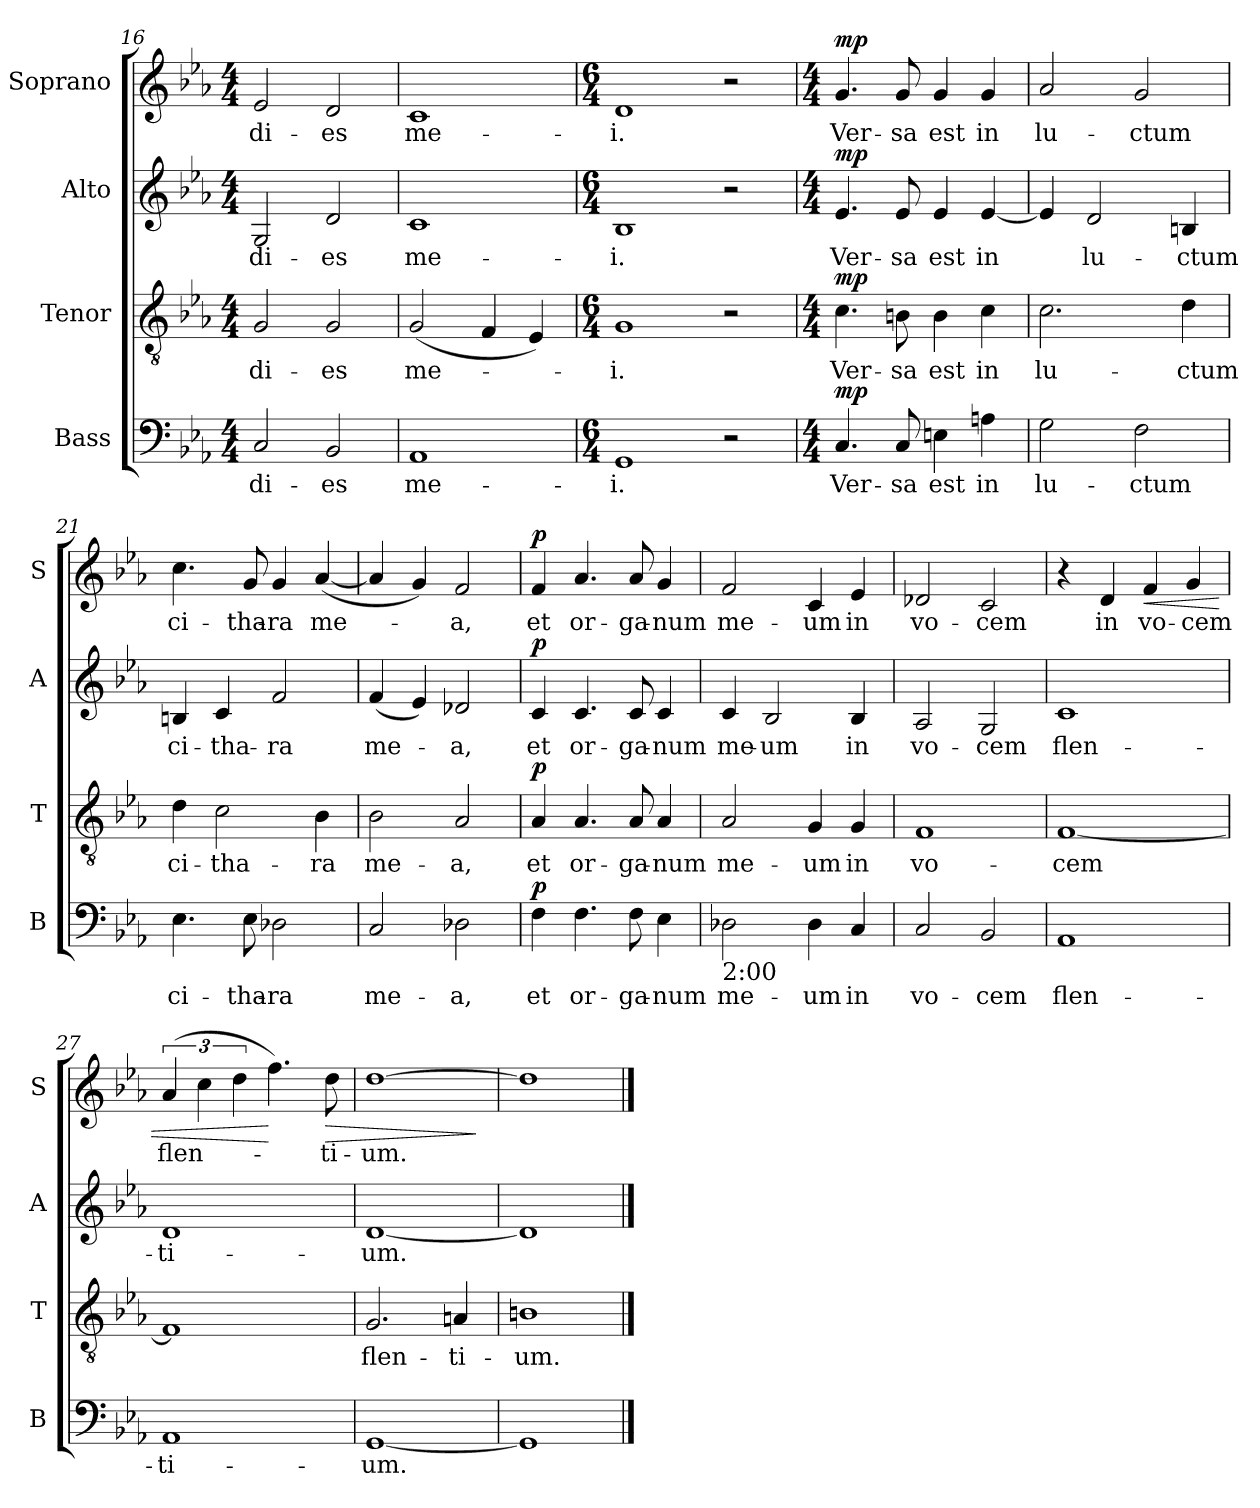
**kern	**text	**dynam	**kern	**text	**dynam	**kern	**text	**dynam	**kern	**text	**dynam
*part4	*part4	*part4	*part3	*part3	*part3	*part2	*part2	*part2	*part1	*part1	*part1
*staff4	*staff4	*staff4	*staff3	*staff3	*staff3	*staff2	*staff2	*staff2	*staff1	*staff1	*staff1
*I"Bass	*	*	*I"Tenor	*	*	*I"Alto	*	*	*I"Soprano	*	*
*I'B	*	*	*I'T	*	*	*I'A	*	*	*I'S	*	*
*clefF4	*	*	*clefGv2	*	*	*clefG2	*	*	*clefG2	*	*
*k[b-e-a-]	*	*	*k[b-e-a-]	*	*	*k[b-e-a-]	*	*	*k[b-e-a-]	*	*
*c:	*	*	*c:	*	*	*c:	*	*	*c:	*	*
*M4/4	*	*	*M4/4	*	*	*M4/4	*	*	*M4/4	*	*
=16	=16	=16	=16	=16	=16	=16	=16	=16	=16	=16	=16
!	!LO:LY:b	!	!	!LO:LY:b	!	!	!LO:LY:b	!	!	!LO:LY:b	!
2C/	di-	.	2G/	di-	.	2G/	di-	.	2e-/	di-	.
!	!LO:LY:b	!	!	!LO:LY:b	!	!	!LO:LY:b	!	!	!LO:LY:b	!
2BB-/	-es	.	2G/	-es	.	2d/	-es	.	2d/	-es	.
=17	=17	=17	=17	=17	=17	=17	=17	=17	=17	=17	=17
!	!LO:LY:b	!	!	!LO:LY:b	!	!	!LO:LY:b	!	!	!LO:LY:b	!
1AA-	me-	.	(<2G/	me-	.	1c	me-	.	1c	me-	.
.	.	.	4F/	.	.	.	.	.	.	.	.
.	.	.	4E-/)	.	.	.	.	.	.	.	.
=18	=18	=18	=18	=18	=18	=18	=18	=18	=18	=18	=18
*M6/4	*	*	*M6/4	*	*	*M6/4	*	*	*M6/4	*	*
!	!LO:LY:b	!	!	!LO:LY:b	!	!	!LO:LY:b	!	!	!LO:LY:b	!
1GG	-i.	.	1G	-i.	.	1B-	-i.	.	1d	-i.	.
2r	.	.	2r	.	.	2r	.	.	2r	.	.
!!LO:PB:g=z
=19	=19	=19	=19	=19	=19	=19	=19	=19	=19	=19	=19
*M4/4	*	*	*M4/4	*	*	*M4/4	*	*	*M4/4	*	*
!	!LO:LY:b	!LO:DY:a	!	!LO:LY:b	!LO:DY:a	!	!LO:LY:b	!LO:DY:a	!	!LO:LY:b	!LO:DY:a
4.C/	Ver-	mp	4.c\	Ver-	mp	4.e-/	Ver-	mp	4.g/	Ver-	mp
!	!LO:LY:b	!	!	!LO:LY:b	!	!	!LO:LY:b	!	!	!LO:LY:b	!
8C/	-sa	.	8Bn\	-sa	.	8e-/	-sa	.	8g/	-sa	.
!	!LO:LY:b	!	!	!LO:LY:b	!	!	!LO:LY:b	!	!	!LO:LY:b	!
4En\	est	.	4B\	est	.	4e-/	est	.	4g/	est	.
!	!LO:LY:b	!	!	!LO:LY:b	!	!	!LO:LY:b	!	!	!LO:LY:b	!
4An\	in	.	4c\	in	.	[4e-/	in	.	4g/	in	.
=20	=20	=20	=20	=20	=20	=20	=20	=20	=20	=20	=20
!	!LO:LY:b	!	!	!LO:LY:b	!	!	!	!	!	!LO:LY:b	!
2G\	lu-	.	2.c\	lu-	.	4e-/]	.	.	2a-/	lu-	.
!	!	!	!	!	!	!	!LO:LY:b	!	!	!	!
.	.	.	.	.	.	2d/	lu-	.	.	.	.
!	!LO:LY:b	!	!	!	!	!	!	!	!	!LO:LY:b	!
2F\	-ctum	.	.	.	.	.	.	.	2g/	-ctum	.
!	!	!	!	!LO:LY:b	!	!	!LO:LY:b	!	!	!	!
.	.	.	4d\	-ctum	.	4Bn/	-ctum	.	.	.	.
=21	=21	=21	=21	=21	=21	=21	=21	=21	=21	=21	=21
!	!LO:LY:b	!	!	!LO:LY:b	!	!	!LO:LY:b	!	!	!LO:LY:b	!
4.E-\	ci-	.	4d\	ci-	.	4Bn/	ci-	.	4.cc\	ci-	.
!	!	!	!	!LO:LY:b	!	!	!LO:LY:b	!	!	!	!
.	.	.	2c\	-tha-	.	4c/	-tha-	.	.	.	.
!	!LO:LY:b	!	!	!	!	!	!	!	!	!LO:LY:b	!
8E-\	-tha-	.	.	.	.	.	.	.	8g/	-tha-	.
!	!LO:LY:b	!	!	!	!	!	!LO:LY:b	!	!	!LO:LY:b	!
2D-X\	-ra	.	.	.	.	2f/	-ra	.	4g/	-ra	.
!	!	!	!	!LO:LY:b	!	!	!	!	!	!LO:LY:b	!
.	.	.	4B-\	-ra	.	.	.	.	(<[4a-/	me-	.
=22	=22	=22	=22	=22	=22	=22	=22	=22	=22	=22	=22
!	!LO:LY:b	!	!	!LO:LY:b	!	!	!LO:LY:b	!	!	!	!
2C/	me-	.	2B-\	me-	.	(<4f/	me-	.	4a-/]	.	.
.	.	.	.	.	.	4e-/)	.	.	4g/)	.	.
!	!LO:LY:b	!	!	!LO:LY:b	!	!	!LO:LY:b	!	!	!LO:LY:b	!
2D-X\	-a,	.	2A-/	-a,	.	2d-X/	-a,	.	2f/	-a,	.
=23	=23	=23	=23	=23	=23	=23	=23	=23	=23	=23	=23
!	!LO:LY:b	!LO:DY:a	!	!LO:LY:b	!LO:DY:a	!	!LO:LY:b	!LO:DY:a	!	!LO:LY:b	!LO:DY:a
4F\	et	p	4A-/	et	p	4c/	et	p	4f/	et	p
!	!LO:LY:b	!	!	!LO:LY:b	!	!	!LO:LY:b	!	!	!LO:LY:b	!
4.F\	or-	.	4.A-/	or-	.	4.c/	or-	.	4.a-/	or-	.
!	!LO:LY:b	!	!	!LO:LY:b	!	!	!LO:LY:b	!	!	!LO:LY:b	!
8F\	-ga-	.	8A-/	-ga-	.	8c/	-ga-	.	8a-/	-ga-	.
!	!LO:LY:b	!	!	!LO:LY:b	!	!	!LO:LY:b	!	!	!LO:LY:b	!
4E-\	-num	.	4A-/	-num	.	4c/	-num	.	4g/	-num	.
=24	=24	=24	=24	=24	=24	=24	=24	=24	=24	=24	=24
!LO:TX:b:t=2&colon;00	!	!	!	!	!	!	!	!	!	!	!
!	!LO:LY:b	!	!	!LO:LY:b	!	!	!LO:LY:b	!	!	!LO:LY:b	!
2D-X\	me-	.	2A-/	me-	.	4c/	me-	.	2f/	me-	.
!	!	!	!	!	!	!	!LO:LY:b	!	!	!	!
.	.	.	.	.	.	2B-/	-um	.	.	.	.
!	!LO:LY:b	!	!	!LO:LY:b	!	!	!	!	!	!LO:LY:b	!
4D-\	-um	.	4G/	-um	.	.	.	.	4c/	-um	.
!	!LO:LY:b	!	!	!LO:LY:b	!	!	!LO:LY:b	!	!	!LO:LY:b	!
4C/	in	.	4G/	in	.	4B-/	in	.	4e-/	in	.
!!LO:LB:g=z
=25	=25	=25	=25	=25	=25	=25	=25	=25	=25	=25	=25
!	!LO:LY:b	!	!	!LO:LY:b	!	!	!LO:LY:b	!	!	!LO:LY:b	!
2C/	vo-	.	1F	vo-	.	2A-/	vo-	.	2d-X/	vo-	.
!	!LO:LY:b	!	!	!	!	!	!LO:LY:b	!	!	!LO:LY:b	!
2BB-/	-cem	.	.	.	.	2G/	-cem	.	2c/	-cem	.
=26	=26	=26	=26	=26	=26	=26	=26	=26	=26	=26	=26
!	!LO:LY:b	!	!	!LO:LY:b	!	!	!LO:LY:b	!	!	!	!
1AA-	flen-	.	[1F	-cem	.	1c	flen-	.	4r	.	.
!	!	!	!	!	!	!	!	!	!	!LO:LY:b	!
.	.	.	.	.	.	.	.	.	4d/	in	.
!	!	!	!	!	!	!	!	!	!	!LO:LY:b	!LO:HP:b
.	.	.	.	.	.	.	.	.	4f/	vo-	<
!	!	!	!	!	!	!	!	!	!	!LO:LY:b	!
.	.	.	.	.	.	.	.	.	4g/	-cem	.
=27	=27	=27	=27	=27	=27	=27	=27	=27	=27	=27	=27
!	!LO:LY:b	!	!	!	!	!	!LO:LY:b	!	!	!LO:LY:b	!
1AA-	-ti-	.	1F]	.	.	1d	-ti-	.	(>6a-/	flen-	.
.	.	.	.	.	.	.	.	.	6cc\	.	.
.	.	.	.	.	.	.	.	.	6dd\	.	.
.	.	.	.	.	.	.	.	.	4.ff\)	.	[
!	!	!	!	!	!	!	!	!	!	!LO:LY:b	!LO:HP:b
.	.	.	.	.	.	.	.	.	8dd\	-ti-	>
=28	=28	=28	=28	=28	=28	=28	=28	=28	=28	=28	=28
!	!LO:LY:b	!	!	!LO:LY:b	!	!	!LO:LY:b	!	!	!LO:LY:b	!
[1GG	-um.	.	2.G/	flen-	.	[1d	-um.	.	[1dd	-um.	.
!	!	!	!	!LO:LY:b	!	!	!	!	!	!	!
.	.	.	4An/	-ti-	.	.	.	.	.	.	.
.	.	.	.	.	.	.	.	.	.	.	]
=29	=29	=29	=29	=29	=29	=29	=29	=29	=29	=29	=29
!	!	!	!	!LO:LY:b	!	!	!	!	!	!	!
1GG]	.	.	1Bn	-um.	.	1d]	.	.	1dd]	.	.
==	==	==	==	==	==	==	==	==	==	==	==
*-	*-	*-	*-	*-	*-	*-	*-	*-	*-	*-	*-
